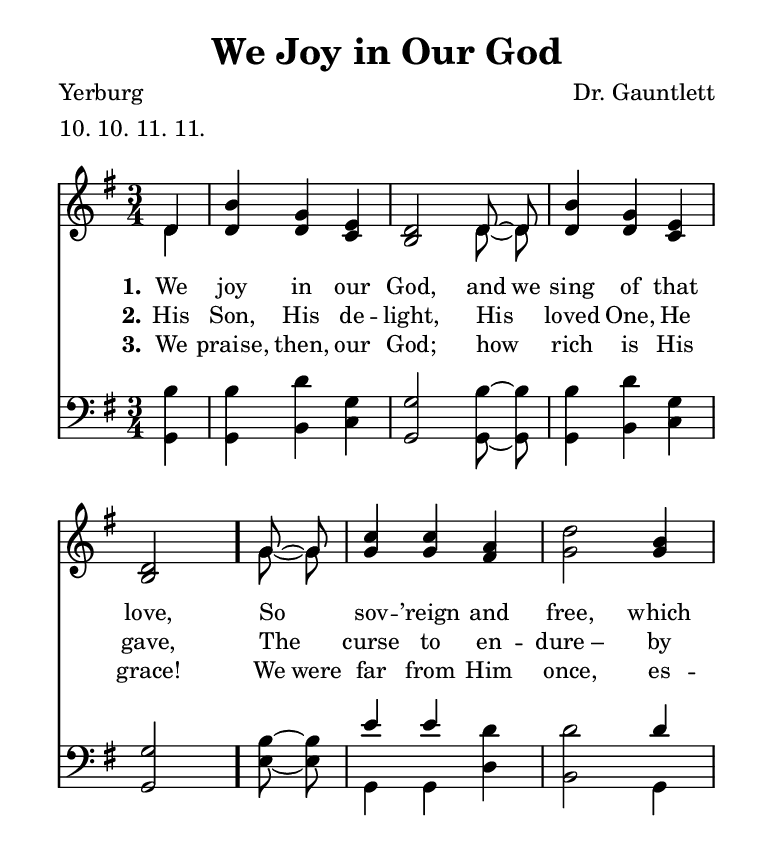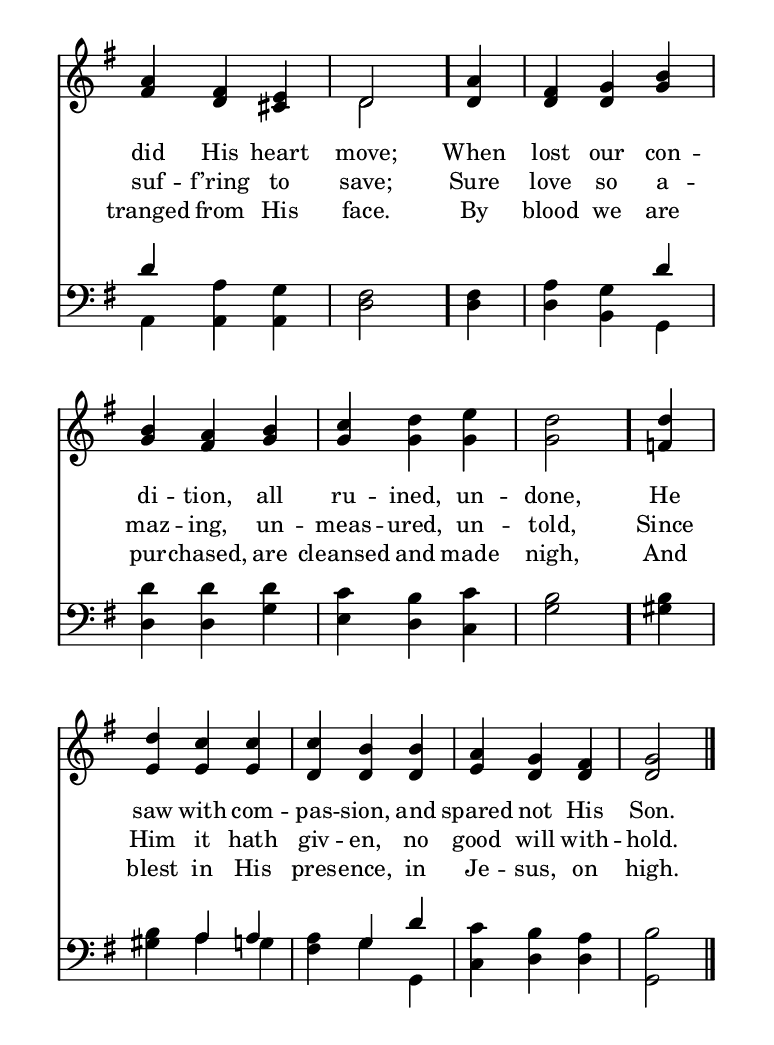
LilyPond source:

\include "common/global.ily"
\paper {
  \include "common/paper.ily"
  ragged-bottom = ##t
  systems-per-page = #(cond (is-eogsized 2) (#t #f))
  system-count = #(cond (is-eogsized 4) (#t #f))
}

\header{
  hymnnumber = "265"
  title = "We Joy in Our God"
  tunename = "Houghton"
  meter = "10. 10. 11. 11."
  poet = "Yerburg"
  composer = "Dr. Gauntlett"
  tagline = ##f
}

global = {
  \include "common/overrides.ily"
  \override Staff.TimeSignature.style = #'numbered
  \time 3/4
  \override Score.MetronomeMark.transparent = ##t % hide all fermata changes too
  \tempo 4=80
  \key g \major
  \partial 4
  \autoBeamOff
}

notesSoprano = {
\global
\relative c' {

  d4 | b' g e | d2 d8 ~ d | b'4 g e | d2 \eogbreak
  g8 ~ g | c4 c a | d2 b4 | a fis e | d2 \eogbreak
  a'4 | fis g b | b a b | c d e | d2 \eogbreak
  d4 | d c c | c b b | a g fis | g2

  \bar "|."

}
}

notesAlto = {
\global
\relative e' {

  d4 | d d c | b2 d8 ~ d | d4 d c | b2
  g'8 ~ g | g4 g fis | g2 g4 | fis d cis | d2
  d4 | d d g | g fis g | g g g | g2
  f4 | e e e | d d d | e d d | d2

}
}

notesTenor = {
\global
\relative a {

  b4 | b d g, | g2 b8 ~ b | b4 d g, | g2
  b8 ~ b | e4 e d | d2 d4 | d a g | fis2
  fis4 | a g d' | d d d | c b c | b2
  b4 | b a a | a g d' | c b a | b2

}
}

notesBass = {
\global
\relative f, {

  g4 | g b c | g2 g8 ~ g | g4 b c | g2
  e'8 ~ e | g,4 g d' | b2 g4 | a4 a a | d2
  d4 | d b g | d' d g | e d c | g'2
  gis4 | gis a g | fis g g, | c d d | g,2

}
}

wordsA = \lyricmode {
\set stanza = "1."

We joy in our God, \mon and we \moff sing of that love, \bar "."
So sov -- ’reign and free, which did His heart move; \bar "."
When lost our con -- di -- tion, all ru -- ined, un -- done, \bar "."
He saw with com -- pas -- sion, and spared not His Son. \bar "."

}

wordsB = \lyricmode {
\set stanza = "2."

His Son, His de -- light, His loved One, He gave,
The curse to en -- dure_– by suf -- f’ring to save;
Sure love so a -- maz -- ing, un -- meas -- ured, un -- told,
Since Him it hath giv -- en, no good will with -- hold.

}

wordsC = \lyricmode {
\set stanza = "3."

We praise, then, our God; how rich is His grace!
\mon We were \moff far from Him once, es -- tranged from His face.
By blood we are pur -- chased, are cleansed and made nigh,
And blest in His pres -- ence, in Je -- sus, on high.

}

\score {
  \context ChoirStaff <<
    \context Staff = upper <<
      \set Staff.autoBeaming = ##f
      \set ChoirStaff.systemStartDelimiter = #'SystemStartBar
      \set ChoirStaff.printPartCombineTexts = ##f
      \partcombine #'(2 . 9) \notesSoprano \notesAlto
      \context NullVoice = sopranos { \voiceOne << \notesSoprano >> }
      \context Lyrics = one   \lyricsto sopranos \wordsA
      \context Lyrics = two   \lyricsto sopranos \wordsB
      \context Lyrics = three \lyricsto sopranos \wordsC
    >>
    \context Staff = men <<
      \set Staff.autoBeaming = ##f
      \clef bass
      \set ChoirStaff.printPartCombineTexts = ##f
      \partcombine #'(2 . 9) \notesTenor \notesBass
    >>
  >>
  \layout {
    \include "common/layout.ily"
  }
  \midi{
    \include "common/midi.ily"
  }
}

\version "2.19.49"  % necessary for upgrading to future LilyPond versions.

% vi:set et ts=2 sw=2 ai nocindent syntax=lilypond:
